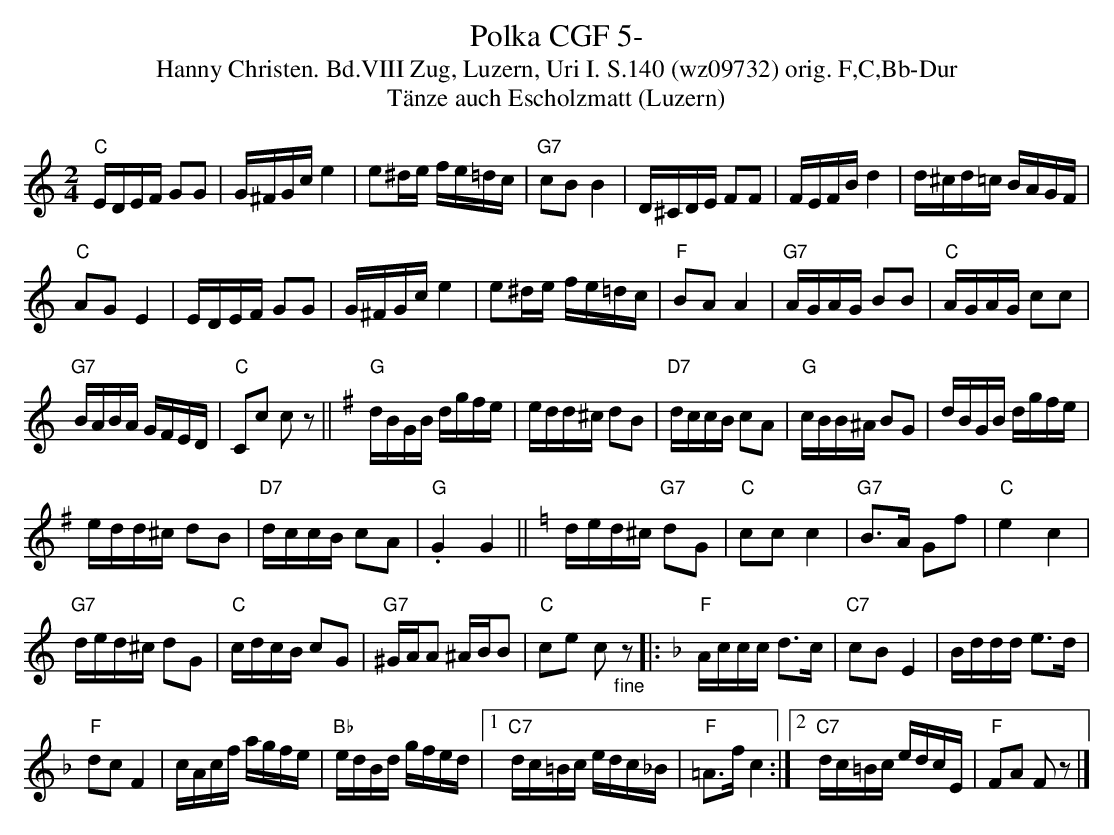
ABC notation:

X:1
T:Polka CGF 5-
T:Hanny Christen. Bd.VIII Zug, Luzern, Uri I. S.140 (wz09732) orig. F,C,Bb-Dur
T:T\"anze auch Escholzmatt (Luzern)
M:2/4
L:1/16
K:Cmaj
"C"EDEF G2G2 | G^FGc e4 | e2^de fe=dc | "G7"c2B2 B4 | D^CDE F2F2 | FEFB d4 | d^cd=c BAGF |
"C"A2G2 E4 | EDEF G2G2 | G^FGc e4 | e2^de fe=dc | "F"B2A2 A4 | "G7"AGAG B2B2 | "C"AGAG c2c2 |
"G7"BABA GFED | "C"C2c2 c2 z2 || [K:Gmaj] "G"dBGB dgfe | edd^c d2B2 | "D7"dccB c2A2 | "G"cBB^A B2G2 | dBGB dgfe |
edd^c d2B2 | "D7"dccB c2A2 | "G".G4G4 || [K:Cmaj] ded^c "G7"d2G2 | "C"c2c2 c4 | "G7"B3A G2f2 | "C"e4c4 |
"G7"ded^c d2G2 | "C"cdcB c2G2 | "G7"^GAA2 ^ABB2 | "C"c2e2 c2 "_fine"z2 |:[K:Fmaj] "F"Accc d3c | "C7"c2B2 E4 | Bddd e3d |
"F"d2c2 F4 | cAcf agfe | "Bb"edBd gfed |1 "C7"dc=Bc edc_B | "F"=A3f c4 :|2 "C7"dc=Bc edcE | "F"F2A2 F2 z2 |]
